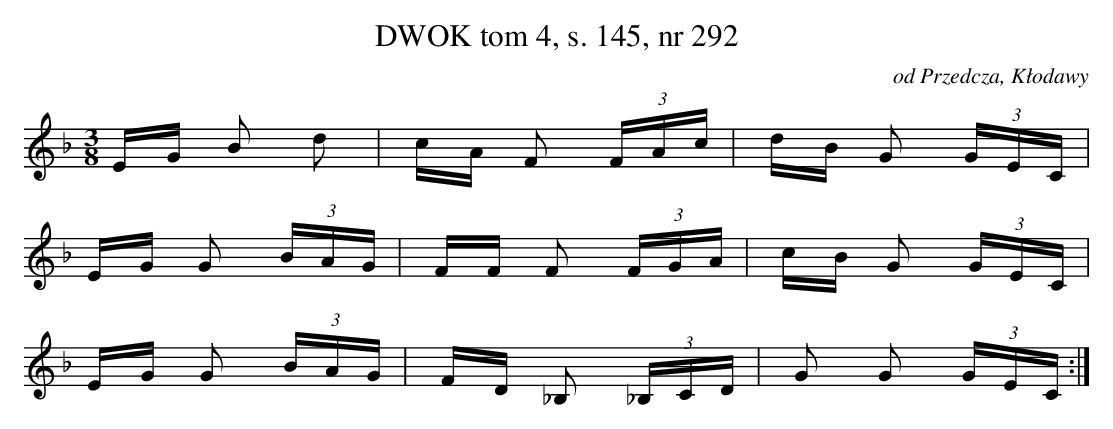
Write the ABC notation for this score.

X:1
T:DWOK tom 4, s. 145, nr 292
O:od Przedcza, Kłodawy
L:1/16
M:3/8
K:F
EG B2 d2|cA F2  (3FAc |dB G2  (3GEC |
EG G2  (3BAG |FF F2  (3FGA |cB G2  (3GEC |
EG G2  (3BAG |FD _B,2  (3_B,CD |G2 G2  (3GEC :|
